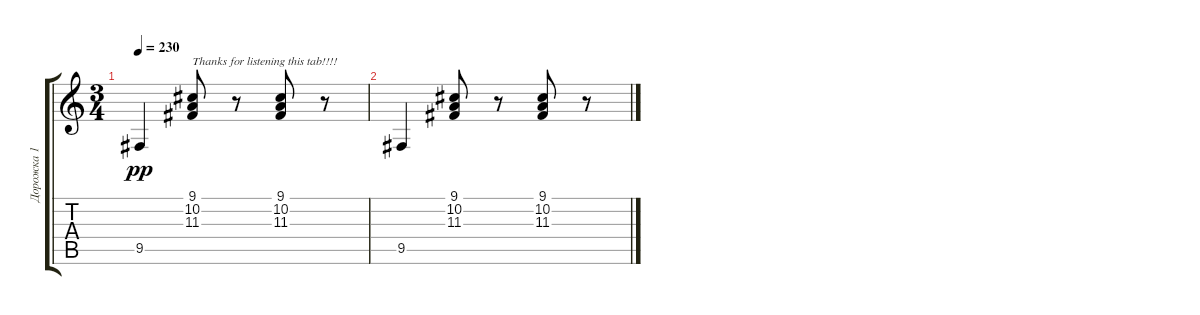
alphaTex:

\track ("Дорожка 1" "Дорожка 1") {instrument accordion}
\staff {score tabs}
\tuning (E4 B3 G3 D3 A2 E2) {hide}
\ts (3 4)
\tempo 230
\clef g2
\ks c
9.5.4{dy pp} (9.1 10.2 11.3).8{txt "Thanks for listening this tab!!!!"} r.8 (9.1 10.2 11.3).8 r.8 |
9.5.4 (9.1 10.2 11.3).8 r.8 (9.1 10.2 11.3).8 r.8
